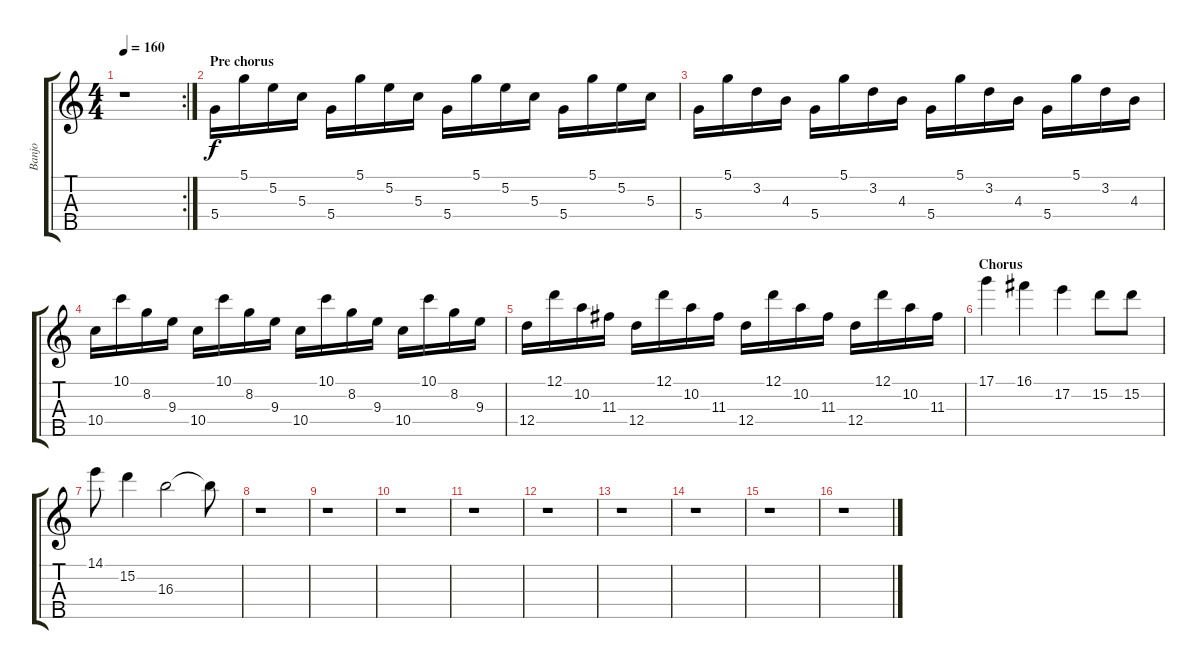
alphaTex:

\track ("Banjo" "Banjo") {instrument banjo}
\staff {score tabs}
\tuning (D4 B3 G3 D3 G4) {hide}
\displaytranspose 12
\rc 2
\ts (4 4)
\tempo 160
\clef g2
\ks c
r.1{dy f} |
\section ("" "Pre chorus")
5.4.16 5.1.16 5.2.16 5.3.16 5.4.16 5.1.16 5.2.16 5.3.16 5.4.16 5.1.16 5.2.16 5.3.16 5.4.16 5.1.16 5.2.16 5.3.16 |
5.4.16 5.1.16 3.2.16 4.3.16 5.4.16 5.1.16 3.2.16 4.3.16 5.4.16 5.1.16 3.2.16 4.3.16 5.4.16 5.1.16 3.2.16 4.3.16 |
10.4.16 10.1.16 8.2.16 9.3.16 10.4.16 10.1.16 8.2.16 9.3.16 10.4.16 10.1.16 8.2.16 9.3.16 10.4.16 10.1.16 8.2.16 9.3.16 |
12.4.16 12.1.16 10.2.16 11.3.16 12.4.16 12.1.16 10.2.16 11.3.16 12.4.16 12.1.16 10.2.16 11.3.16 12.4.16 12.1.16 10.2.16 11.3.16 |
\section ("" "Chorus")
17.1.4 16.1.4 17.2.4 15.2.8 15.2.8 |
14.1.8 15.2.4 16.3.2 16.3{t}.8 |
r.1 |
r.1 |
r.1 |
r.1 |
r.1 |
r.1 |
r.1 |
r.1 |
r.1
